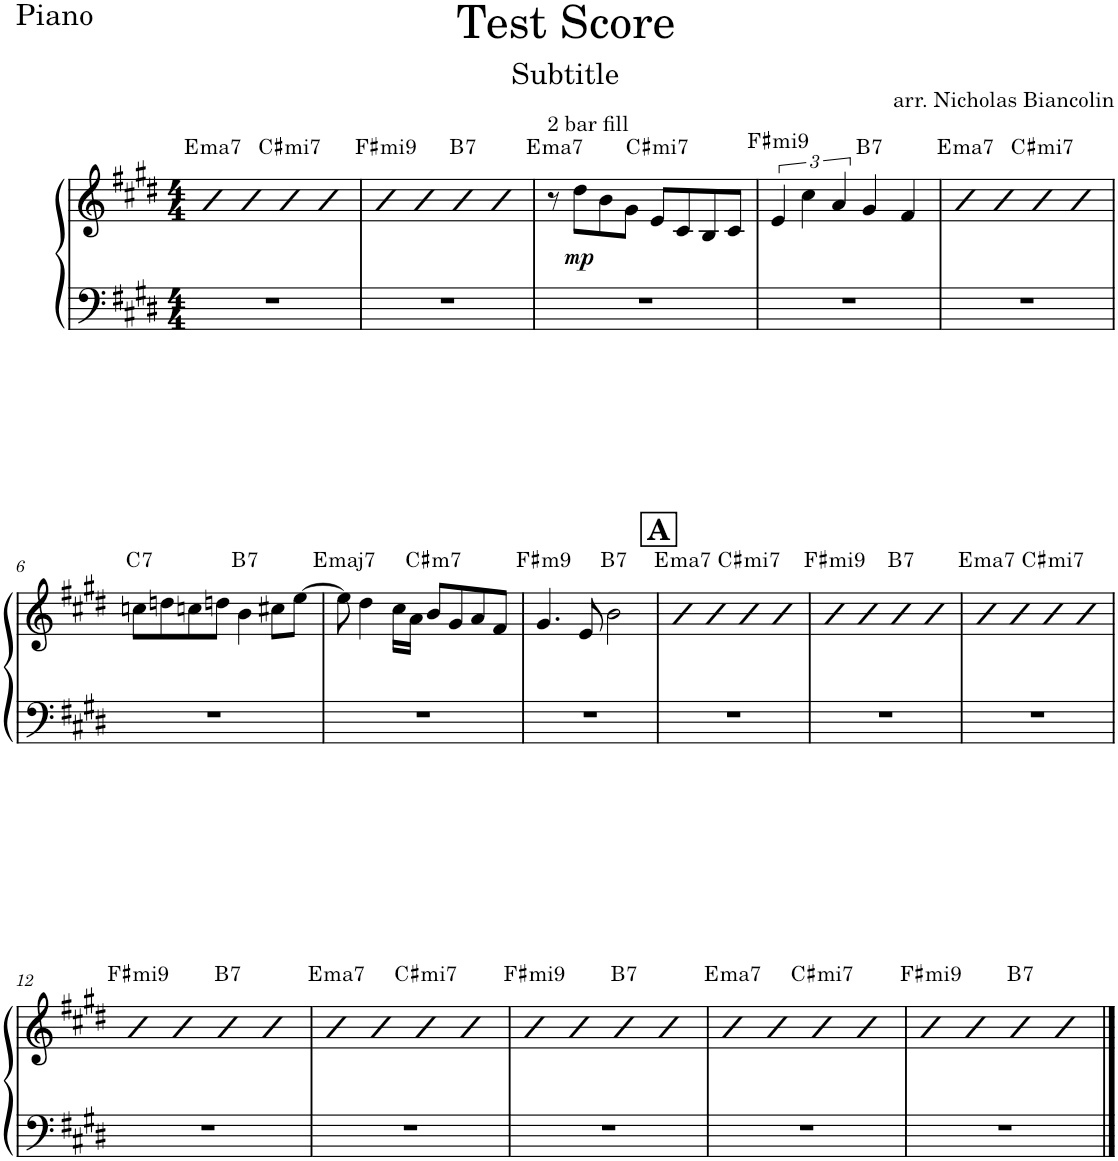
**kern	**kern	**dynam	**harte
*part1	*part1	*part1	*part1
*staff2	*staff1	*staff1/2	*
*I"Piano	*	*	*
*I'Pno.	*	*	*
*clefF4	*clefG2	*	*
*k[f#c#g#d#]	*k[f#c#g#d#]	*	*
*M4/4	*M4/4	*	*
=1	=1	=1	=1
!	!	!	!LO:H:kt=ma7
1r	4b	.	E:maj7
.	4b	.	.
!	!	!	!LO:H:kt=mi7
.	4b	.	C#:min7
.	4b	.	.
=2	=2	=2	=2
!	!	!	!LO:H:kt=mi9
1r	4b	.	F#:min9
.	4b	.	.
!	!	!	!LO:H:kt=7
.	4b	.	B:7
.	4b	.	.
=3	=3	=3	=3
!	!LO:TX:a:t=2 bar fill	!	!LO:H:kt=ma7
1r	8r	.	E:maj7
!	!	!LO:DY:b	!
.	8dd#\L	mp	.
.	8b\	.	.
.	8g#\J	.	.
!	!	!	!LO:H:kt=mi7
.	8e/L	.	C#:min7
.	8c#/	.	.
.	8B/	.	.
.	8c#/J	.	.
=4	=4	=4	=4
!	!	!	!LO:H:kt=mi9
1r	6e/	.	F#:min9
.	6cc#\	.	.
.	6a/	.	.
!	!	!	!LO:H:kt=7
.	4g#/	.	B:7
.	4f#/	.	.
=5	=5	=5	=5
!	!	!	!LO:H:kt=ma7
1r	4b	.	E:maj7
.	4b	.	.
!	!	!	!LO:H:kt=mi7
.	4b	.	C#:min7
.	4b	.	.
!!LO:LB:g=z
=6	=6	=6	=6
!	!	!	!LO:H:kt=7
1r	8ccn\L	.	C:7
.	8ddn\	.	.
.	8ccn\	.	.
.	8ddn\J	.	.
!	!	!	!LO:H:kt=7
.	4b\	.	B:7
.	8cc#X\L	.	.
.	[8ee\J	.	.
=7	=7	=7	=7
!	!	!	!LO:H:kt=maj7
1r	8ee\]	.	E:maj7
.	4dd#\	.	.
.	16cc#\LL	.	.
.	16a\JJ	.	.
!	!	!	!LO:H:kt=m7
.	8b/L	.	C#:min7
.	8g#/	.	.
.	8a/	.	.
.	8f#/J	.	.
=8	=8	=8	=8
!	!	!	!LO:H:kt=m9
1r	4.g#/	.	F#:min9
.	8e/	.	.
!	!	!	!LO:H:kt=7
.	2b\	.	B:7
!!LO:REH:place=s1:a:B:cj:fs=14:t=A
=9	=9	=9	=9
!	!	!	!LO:H:kt=ma7
1r	4b	.	E:maj7
.	4b	.	.
!	!	!	!LO:H:kt=mi7
.	4b	.	C#:min7
.	4b	.	.
=10	=10	=10	=10
!	!	!	!LO:H:kt=mi9
1r	4b	.	F#:min9
.	4b	.	.
!	!	!	!LO:H:kt=7
.	4b	.	B:7
.	4b	.	.
=11	=11	=11	=11
!	!	!	!LO:H:kt=ma7
1r	4b	.	E:maj7
.	4b	.	.
!	!	!	!LO:H:kt=mi7
.	4b	.	C#:min7
.	4b	.	.
!!LO:LB:g=z
=12	=12	=12	=12
!	!	!	!LO:H:kt=mi9
1r	4b	.	F#:min9
.	4b	.	.
!	!	!	!LO:H:kt=7
.	4b	.	B:7
.	4b	.	.
=13	=13	=13	=13
!	!	!	!LO:H:kt=ma7
1r	4b	.	E:maj7
.	4b	.	.
!	!	!	!LO:H:kt=mi7
.	4b	.	C#:min7
.	4b	.	.
=14	=14	=14	=14
!	!	!	!LO:H:kt=mi9
1r	4b	.	F#:min9
.	4b	.	.
!	!	!	!LO:H:kt=7
.	4b	.	B:7
.	4b	.	.
=15	=15	=15	=15
!	!	!	!LO:H:kt=ma7
1r	4b	.	E:maj7
.	4b	.	.
!	!	!	!LO:H:kt=mi7
.	4b	.	C#:min7
.	4b	.	.
=16	=16	=16	=16
!	!	!	!LO:H:kt=mi9
1r	4b	.	F#:min9
.	4b	.	.
!	!	!	!LO:H:kt=7
.	4b	.	B:7
.	4b	.	.
==	==	==	==
*-	*-	*-	*-
